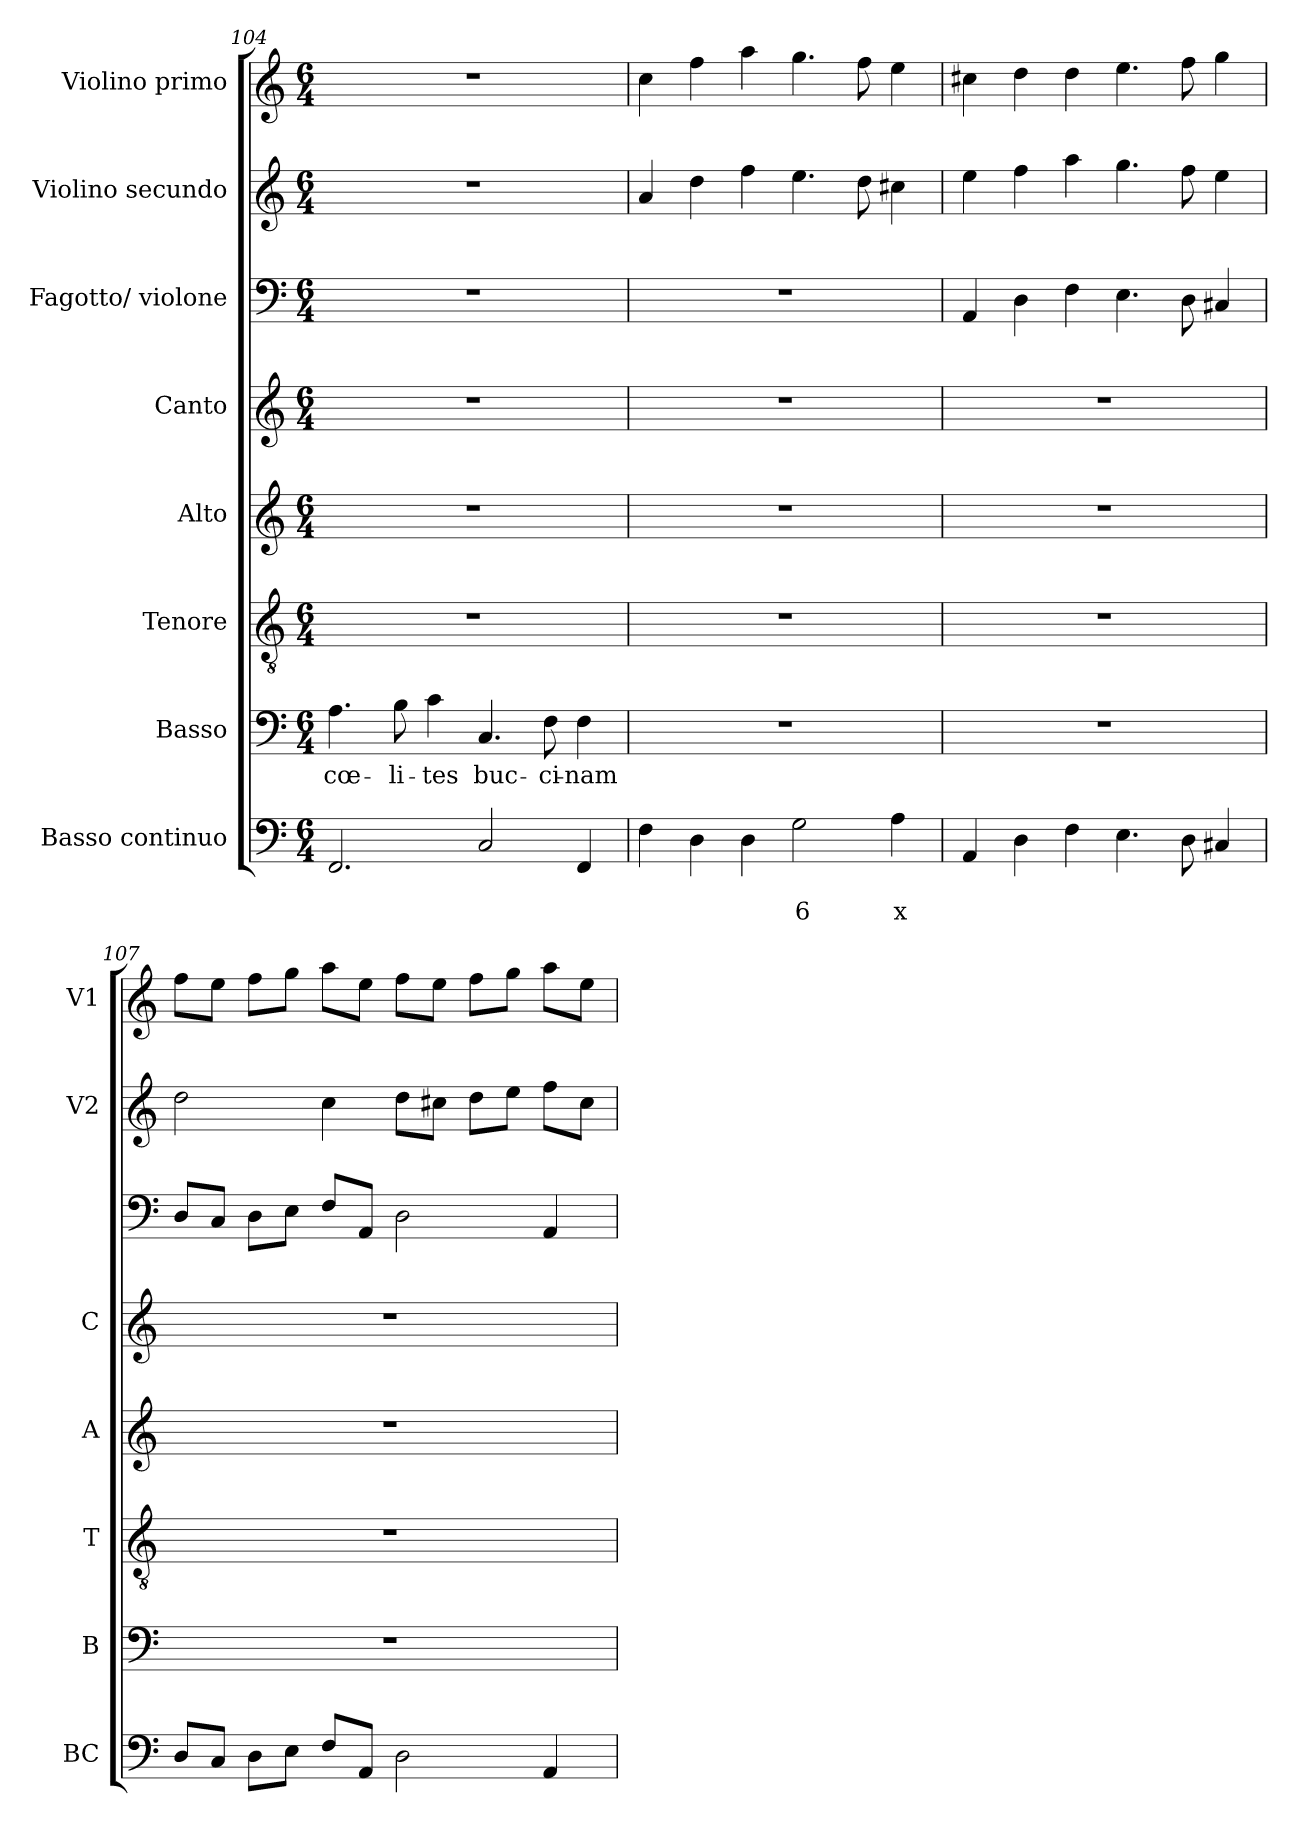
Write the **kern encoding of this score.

**kern	**text	**text	**kern	**text	**kern	**kern	**kern	**kern	**kern	**kern
*part8	*part8	*part8	*part7	*part7	*part6	*part5	*part4	*part3	*part2	*part1
*staff8	*staff8	*staff8	*staff7	*staff7	*staff6	*staff5	*staff4	*staff3	*staff2	*staff1
*I"Basso continuo	*	*	*I"Basso	*	*I"Tenore	*I"Alto	*I"Canto	*I"Fagotto/ violone	*I"Violino secundo	*I"Violino primo
*I'BC	*	*	*I'B	*	*I'T	*I'A	*I'C	*	*I'V2	*I'V1
!!LO:PB:g=z
*clefF4	*	*	*clefF4	*	*clefGv2	*clefG2	*clefG2	*clefF4	*clefG2	*clefG2
*k[]	*	*	*k[]	*	*k[]	*k[]	*k[]	*k[]	*k[]	*k[]
*C:	*	*	*C:	*	*C:	*C:	*C:	*C:	*C:	*C:
*M6/4	*	*	*M6/4	*	*M6/4	*M6/4	*M6/4	*M6/4	*M6/4	*M6/4
=104	=104	=104	=104	=104	=104	=104	=104	=104	=104	=104
!	!	!	!	!LO:LY:b	!	!	!	!	!	!
2.FF/	.	.	4.A\	cœ-	1.r	1.r	1.r	1.r	1.r	1.r
!	!	!	!	!LO:LY:b	!	!	!	!	!	!
.	.	.	8B\	-li-	.	.	.	.	.	.
!	!	!	!	!LO:LY:b	!	!	!	!	!	!
.	.	.	4c\	-tes	.	.	.	.	.	.
!	!	!	!	!LO:LY:b	!	!	!	!	!	!
2C/	.	.	4.C/	buc-	.	.	.	.	.	.
!	!	!	!	!LO:LY:b	!	!	!	!	!	!
.	.	.	8F\	-ci-	.	.	.	.	.	.
!	!	!	!	!LO:LY:b	!	!	!	!	!	!
4FF/	.	.	4F\	-nam	.	.	.	.	.	.
=105	=105	=105	=105	=105	=105	=105	=105	=105	=105	=105
4F\	.	.	1.r	.	1.r	1.r	1.r	1.r	4a/	4cc\
4D\	.	.	.	.	.	.	.	.	4dd\	4ff\
4D\	.	.	.	.	.	.	.	.	4ff\	4aa\
!	!	!LO:LY:b	!	!	!	!	!	!	!	!
2G\	.	6	.	.	.	.	.	.	4.ee\	4.gg\
.	.	.	.	.	.	.	.	.	8dd\	8ff\
!	!	!LO:LY:b	!	!	!	!	!	!	!	!
4A\	.	x	.	.	.	.	.	.	4cc#X\	4ee\
=106	=106	=106	=106	=106	=106	=106	=106	=106	=106	=106
4AA/	.	.	1.r	.	1.r	1.r	1.r	4AA/	4ee\	4cc#X\
4D\	.	.	.	.	.	.	.	4D\	4ff\	4dd\
4F\	.	.	.	.	.	.	.	4F\	4aa\	4dd\
4.E\	.	.	.	.	.	.	.	4.E\	4.gg\	4.ee\
8D\	.	.	.	.	.	.	.	8D\	8ff\	8ff\
4C#X/	.	.	.	.	.	.	.	4C#X/	4ee\	4gg\
=107	=107	=107	=107	=107	=107	=107	=107	=107	=107	=107
8D/L	.	.	1.r	.	1.r	1.r	1.r	8D/L	2dd\	8ff\L
8C/J	.	.	.	.	.	.	.	8C/J	.	8ee\J
8D\L	.	.	.	.	.	.	.	8D\L	.	8ff\L
8E\J	.	.	.	.	.	.	.	8E\J	.	8gg\J
8F/L	.	.	.	.	.	.	.	8F/L	4cc\	8aa\L
8AA/J	.	.	.	.	.	.	.	8AA/J	.	8ee\J
2D\	.	.	.	.	.	.	.	2D\	8dd\L	8ff\L
.	.	.	.	.	.	.	.	.	8cc#X\J	8ee\J
.	.	.	.	.	.	.	.	.	8dd\L	8ff\L
.	.	.	.	.	.	.	.	.	8ee\J	8gg\J
4AA/	.	.	.	.	.	.	.	4AA/	8ff\L	8aa\L
.	.	.	.	.	.	.	.	.	8cc#\J	8ee\J
=	=	=	=	=	=	=	=	=	=	=
*-	*-	*-	*-	*-	*-	*-	*-	*-	*-	*-
